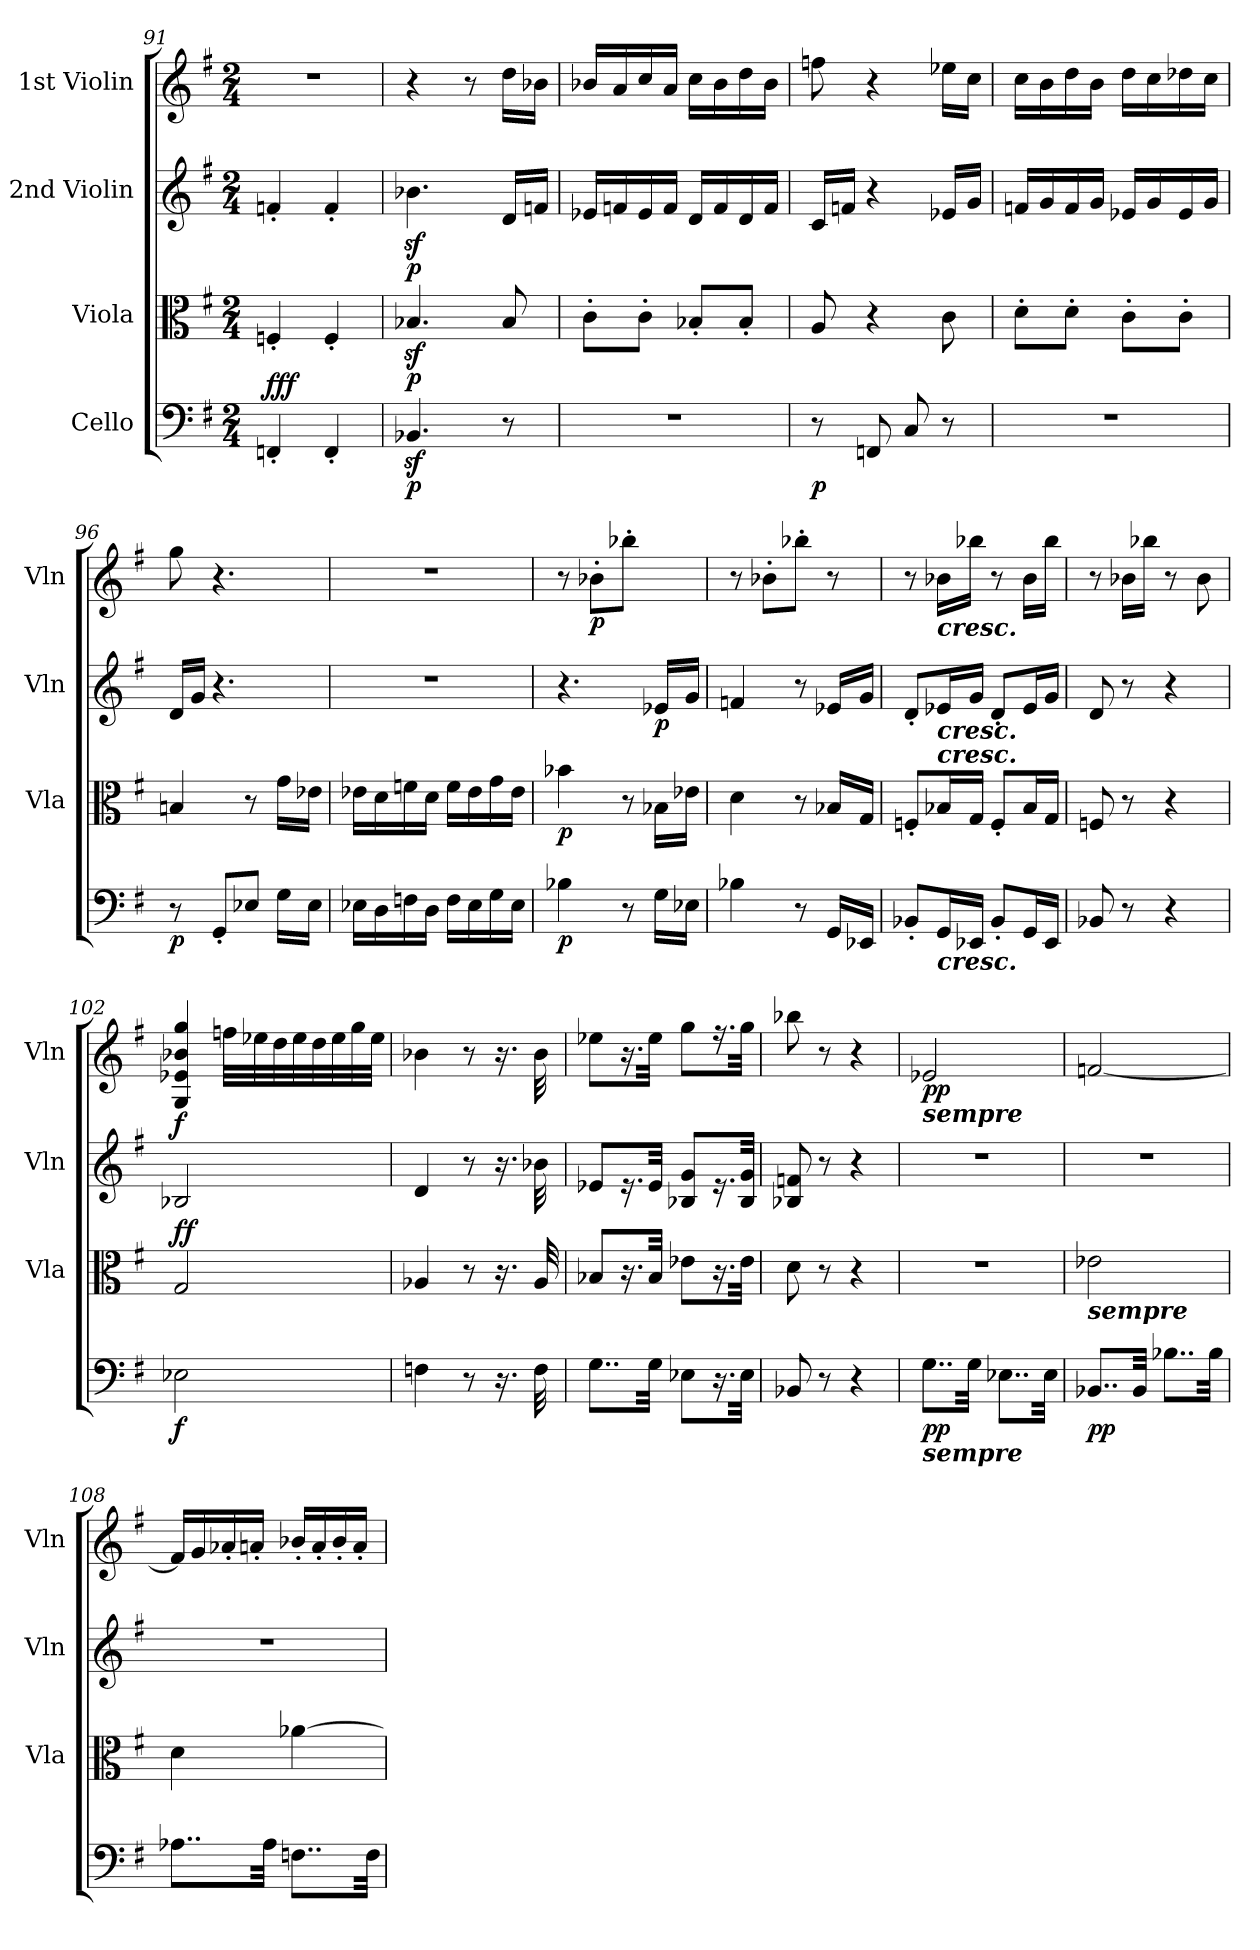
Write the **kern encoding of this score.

**kern	**dynam	**kern	**dynam	**kern	**dynam	**kern	**dynam
*part4	*part4	*part3	*part3	*part2	*part2	*part1	*part1
*staff4	*staff4	*staff3	*staff3	*staff2	*staff2	*staff1	*staff1
*I"Cello	*	*I"Viola	*	*I"2nd Violin	*	*I"1st Violin	*
*	*	*I'Vla	*	*I'Vln	*	*I'Vln	*
*clefF4	*	*clefC3	*	*clefG2	*	*clefG2	*
*k[f#]	*	*k[f#]	*	*k[f#]	*	*k[f#]	*
*G:	*	*G:	*	*G:	*	*G:	*
*M2/4	*	*M2/4	*	*M2/4	*	*M2/4	*
=91	=91	=91	=91	=91	=91	=91	=91
!	!LO:DY:b	!	!	!	!	!	!
!	!LO:DY:n=1:a	!	!	!	!	!	!
!	!LO:DY:n=2:a	!	!	!	!	!	!
4FFn'/	f f f	4Fn'/	.	4fn'/	.	2r	.
4FF'/	.	4F'/	.	4f'/	.	.	.
=92	=92	=92	=92	=92	=92	=92	=92
!	!LO:DY:b	!	!LO:DY:b	!	!LO:DY:b	!	!
4.BB-Xz</	p	4.B-Xz</	p	4.b-Xz<\	p	4r	.
.	.	.	.	.	.	8r	.
8r	.	8B-/	.	16d/LL	.	16dd\LL	.
.	.	.	.	16fn/JJ	.	16b-X\JJ	.
=93	=93	=93	=93	=93	=93	=93	=93
2r	.	8c'\L	.	16e-X/LL	.	16b-X/LL	.
.	.	.	.	16fn/	.	16a/	.
.	.	8c'\J	.	16e-/	.	16cc/	.
.	.	.	.	16f/JJ	.	16a/JJ	.
.	.	8B-X'/L	.	16d/LL	.	16cc\LL	.
.	.	.	.	16f/	.	16b-\	.
.	.	8B-'/J	.	16d/	.	16dd\	.
.	.	.	.	16f/JJ	.	16b-\JJ	.
=94	=94	=94	=94	=94	=94	=94	=94
!	!LO:DY:b	!	!	!	!	!	!
8r	p	8A/	.	16c/LL	.	8ffn\	.
.	.	.	.	16fn/JJ	.	.	.
8FFn/	.	4r	.	4r	.	4r	.
8C/	.	.	.	.	.	.	.
8r	.	8c\	.	16e-X/LL	.	16ee-X\LL	.
.	.	.	.	16g/JJ	.	16cc\JJ	.
=95	=95	=95	=95	=95	=95	=95	=95
2r	.	8d'\L	.	16fn/LL	.	16cc\LL	.
.	.	.	.	16g/	.	16b\	.
.	.	8d'\J	.	16f/	.	16dd\	.
.	.	.	.	16g/JJ	.	16b\JJ	.
.	.	8c'\L	.	16e-X/LL	.	16dd\LL	.
.	.	.	.	16g/	.	16cc\	.
.	.	8c'\J	.	16e-/	.	16dd-X\	.
.	.	.	.	16g/JJ	.	16cc\JJ	.
=96	=96	=96	=96	=96	=96	=96	=96
!	!LO:DY:b	!	!	!	!	!	!
8r	p	4Bn/	.	16d/LL	.	8gg\	.
.	.	.	.	16g/JJ	.	.	.
8GG'/L	.	.	.	4.r	.	4.r	.
8E-X/J	.	8r	.	.	.	.	.
16G\LL	.	16g\LL	.	.	.	.	.
16E-\JJ	.	16e-X\JJ	.	.	.	.	.
=97	=97	=97	=97	=97	=97	=97	=97
16E-X\LL	.	16e-X\LL	.	2r	.	2r	.
16D\	.	16d\	.	.	.	.	.
16Fn\	.	16fn\	.	.	.	.	.
16D\JJ	.	16d\JJ	.	.	.	.	.
16F\LL	.	16f\LL	.	.	.	.	.
16E-\	.	16e-\	.	.	.	.	.
16G\	.	16g\	.	.	.	.	.
16E-\JJ	.	16e-\JJ	.	.	.	.	.
=98	=98	=98	=98	=98	=98	=98	=98
!	!LO:DY:b	!	!LO:DY:b	!	!	!	!
4B-X\	p	4b-X\	p	4.r	.	8r	.
!	!	!	!	!	!	!	!LO:DY:b
.	.	.	.	.	.	8b-X'\L	p
8r	.	8r	.	.	.	8bb-X'\J	.
!	!	!	!	!	!LO:DY:b	!	!
16G\LL	.	16B-X\LL	.	16e-X/LL	p	8ryy	.
16E-X\JJ	.	16e-X\JJ	.	16g/JJ	.	.	.
=99	=99	=99	=99	=99	=99	=99	=99
4B-X\	.	4d\	.	4fn/	.	8r	.
.	.	.	.	.	.	8b-X'\L	.
8r	.	8r	.	8r	.	8bb-X'\J	.
16GG/LL	.	16B-X/LL	.	16e-X/LL	.	8r	.
16EE-X/JJ	.	16G/JJ	.	16g/JJ	.	.	.
=100	=100	=100	=100	=100	=100	=100	=100
8BB-X'/L	.	8Fn'/L	.	8d'/L	.	8r	.
!	!	!	!	!	!	!LO:TX:b:Bi:t=cresc.	!
!	!	!	!	!LO:TX:b:Bi:t=cresc.	!	!	!
!	!	!LO:TX:a:Bi:t=cresc.	!	!	!	!	!
!LO:TX:b:Bi:t=cresc.	!	!	!	!	!	!	!
16GG/L	.	16B-X/L	.	16e-X/L	.	16b-X\LL	.
16EE-X/JJ	.	16G/JJ	.	16g/JJ	.	16bb-X\JJ	.
8BB-'/L	.	8F'/L	.	8d'/L	.	8r	.
16GG/L	.	16B-/L	.	16e-/L	.	16b-\LL	.
16EE-/JJ	.	16G/JJ	.	16g/JJ	.	16bb-\JJ	.
=101	=101	=101	=101	=101	=101	=101	=101
8BB-X/	.	8Fn/	.	8d/	.	8r	.
8r	.	8r	.	8r	.	16b-X\LL	.
.	.	.	.	.	.	16bb-X\JJ	.
4r	.	4r	.	4r	.	8r	.
.	.	.	.	.	.	8b-\	.
=102	=102	=102	=102	=102	=102	=102	=102
!	!LO:DY:b	!	!LO:DY:b	!	!	!	!
!	!	!	!LO:DY:n=1:a	!	!LO:DY:a	!	!
2E-X\	f	2G/	f f	2B-X/	f	4G/ 4e-X/ 4b-X/ 4gg/	.
.	.	.	.	.	.	32ffn\LLL	.
.	.	.	.	.	.	32ee-X\	.
.	.	.	.	.	.	32dd\	.
.	.	.	.	.	.	32ee-\	.
.	.	.	.	.	.	32dd\	.
.	.	.	.	.	.	32ee-\	.
.	.	.	.	.	.	32gg\	.
.	.	.	.	.	.	32ee-\JJJ	.
=103	=103	=103	=103	=103	=103	=103	=103
4Fn\	.	4A-X/	.	4d/	.	4b-X\	.
8r	.	8r	.	8r	.	8r	.
16.r	.	16.r	.	16.r	.	16.r	.
32F\	.	32A-/	.	32b-X\	.	32b-\	.
=104	=104	=104	=104	=104	=104	=104	=104
8..G\L	.	8B-X/L	.	8e-X/L	.	8ee-X\L	.
.	.	16.r	.	16.r	.	16.r	.
32G\Jkk	.	32B-/Jkk	.	32e-/Jkk	.	32ee-\Jkk	.
8E-X\L	.	8e-X\L	.	8B-X/ 8g/L	.	8gg\L	.
16.r	.	16.r	.	16.r	.	16.r	.
32E-\Jkk	.	32e-\Jkk	.	32B-/ 32g/Jkk	.	32gg\Jkk	.
=105	=105	=105	=105	=105	=105	=105	=105
8BB-X/	.	8d\	.	8B-X/ 8fn/	.	8bb-X\	.
8r	.	8r	.	8r	.	8r	.
4r	.	4r	.	4r	.	4r	.
=106	=106	=106	=106	=106	=106	=106	=106
!	!	!	!	!	!	!LO:TX:b:Bi:t=sempre	!
!LO:TX:b:Bi:t=sempre	!	!	!	!	!	!	!
!	!LO:DY:b	!	!	!	!	!	!LO:DY:b
8..G\L	pp	2r	.	2r	.	2e-X/	pp
32G\Jkk	.	.	.	.	.	.	.
8..E-X\L	.	.	.	.	.	.	.
32E-\Jkk	.	.	.	.	.	.	.
=107	=107	=107	=107	=107	=107	=107	=107
!	!	!LO:TX:b:Bi:t=sempre	!	!	!	!	!
!	!LO:DY:b	!	!	!	!	!	!
8..BB-X/L	pp	2e-X\	.	2r	.	[2fn/	.
32BB-/Jkk	.	.	.	.	.	.	.
8..B-X\L	.	.	.	.	.	.	.
32B-\Jkk	.	.	.	.	.	.	.
=108	=108	=108	=108	=108	=108	=108	=108
8..A-X\L	.	4d\	.	2r	.	16f/LL]	.
.	.	.	.	.	.	16g/	.
.	.	.	.	.	.	16a-X'/	.
.	.	.	.	.	.	16an'/JJ	.
32A-\Jkk	.	.	.	.	.	.	.
8..Fn\L	.	[4a-X\	.	.	.	16b-X'/LL	.
.	.	.	.	.	.	16a'/	.
.	.	.	.	.	.	16b-'/	.
.	.	.	.	.	.	16a'/JJ	.
32F\Jkk	.	.	.	.	.	.	.
=	=	=	=	=	=	=	=
*-	*-	*-	*-	*-	*-	*-	*-
